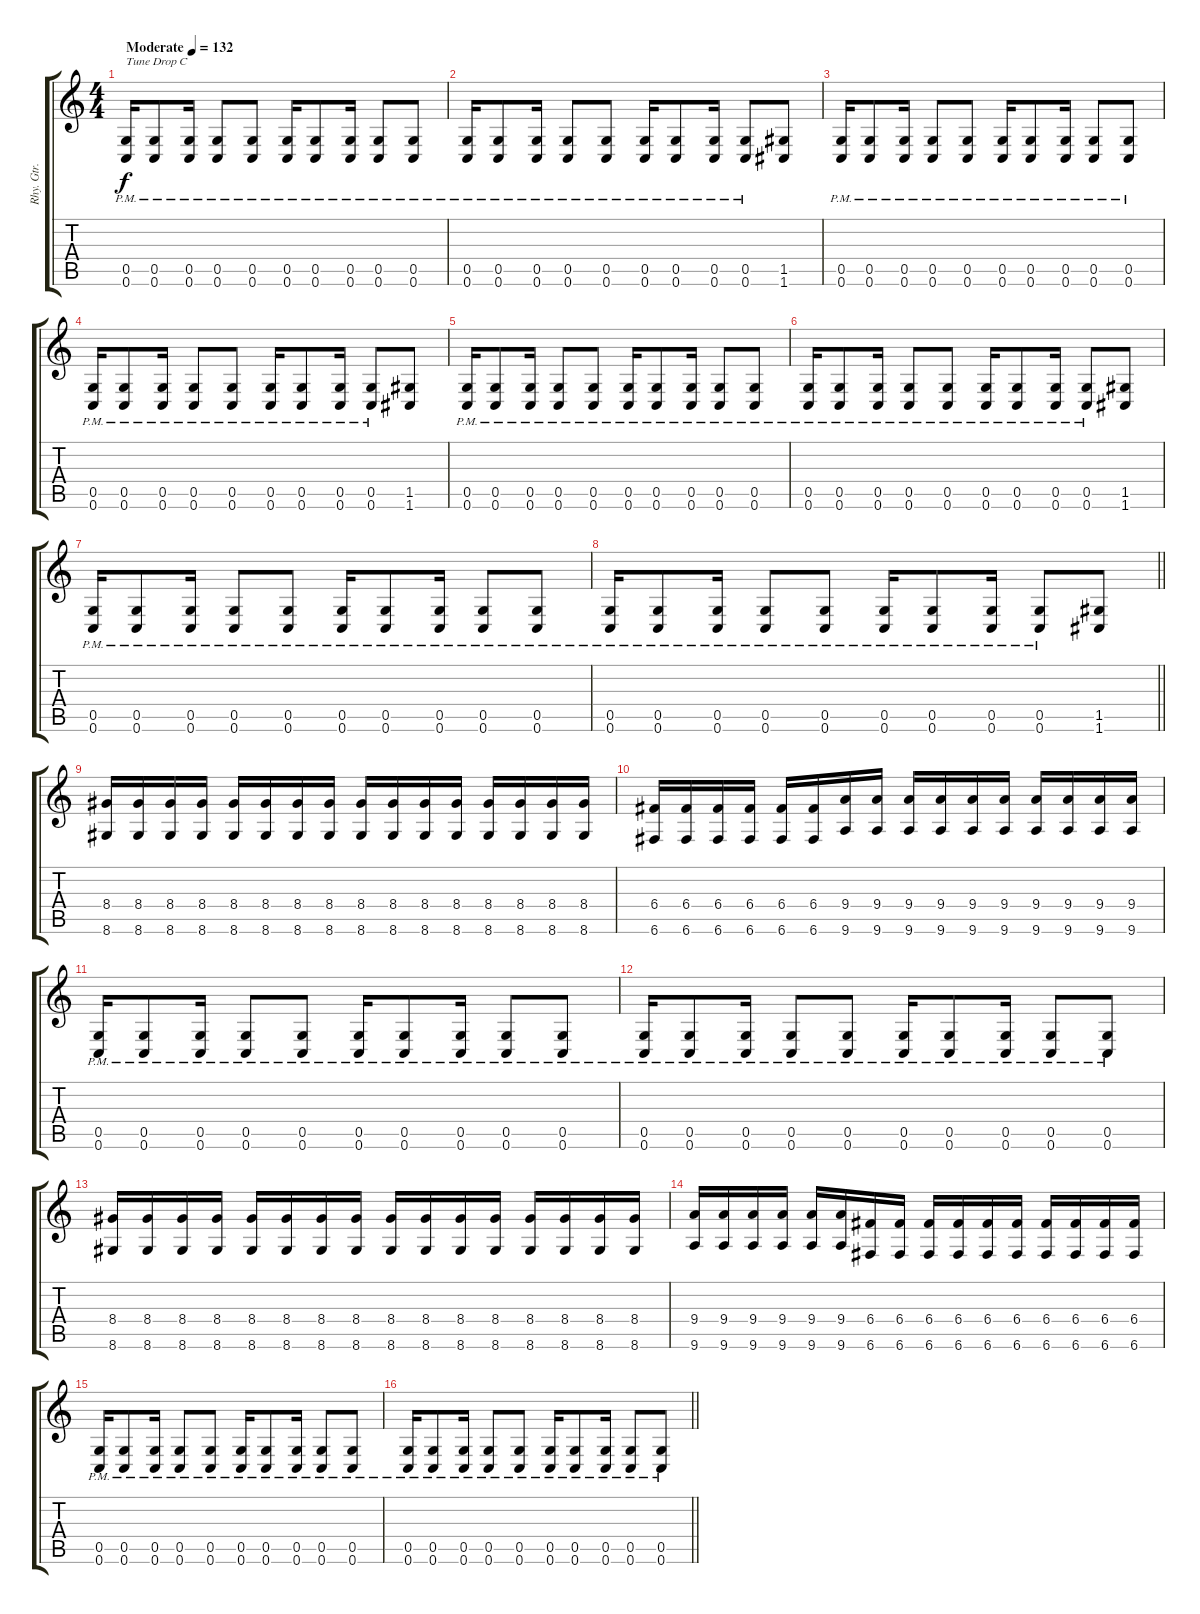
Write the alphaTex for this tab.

\track ("Rhy. Gtr. 1" "Rhy. Gtr. ") {instrument distortionguitar}
\staff {score tabs}
\tuning (D4 A3 F3 C3 G2 C2) {hide}
\ts (4 4)
\tempo (132 "Moderate")
\clef g2
\ks c
(0.5{pm} 0.6{pm}).16{txt "Tune Drop C" dy f instrument distortionguitar} (0.5{pm} 0.6{pm}).8 (0.5{pm} 0.6{pm}).16 (0.5{pm} 0.6{pm}).8 (0.5{pm} 0.6{pm}).8 (0.5{pm} 0.6{pm}).16 (0.5{pm} 0.6{pm}).8 (0.5{pm} 0.6{pm}).16 (0.5{pm} 0.6{pm}).8 (0.5{pm} 0.6{pm}).8 |
(0.5{pm} 0.6{pm}).16 (0.5{pm} 0.6{pm}).8 (0.5{pm} 0.6{pm}).16 (0.5{pm} 0.6{pm}).8 (0.5{pm} 0.6{pm}).8 (0.5{pm} 0.6{pm}).16 (0.5{pm} 0.6{pm}).8 (0.5{pm} 0.6{pm}).16 (0.5{pm} 0.6{pm}).8 (1.5 1.6).8 |
(0.5{pm} 0.6{pm}).16 (0.5{pm} 0.6{pm}).8 (0.5{pm} 0.6{pm}).16 (0.5{pm} 0.6{pm}).8 (0.5{pm} 0.6{pm}).8 (0.5{pm} 0.6{pm}).16 (0.5{pm} 0.6{pm}).8 (0.5{pm} 0.6{pm}).16 (0.5{pm} 0.6{pm}).8 (0.5{pm} 0.6{pm}).8 |
(0.5{pm} 0.6{pm}).16 (0.5{pm} 0.6{pm}).8 (0.5{pm} 0.6{pm}).16 (0.5{pm} 0.6{pm}).8 (0.5{pm} 0.6{pm}).8 (0.5{pm} 0.6{pm}).16 (0.5{pm} 0.6{pm}).8 (0.5{pm} 0.6{pm}).16 (0.5{pm} 0.6{pm}).8 (1.5 1.6).8 |
(0.5{pm} 0.6{pm}).16 (0.5{pm} 0.6{pm}).8 (0.5{pm} 0.6{pm}).16 (0.5{pm} 0.6{pm}).8 (0.5{pm} 0.6{pm}).8 (0.5{pm} 0.6{pm}).16 (0.5{pm} 0.6{pm}).8 (0.5{pm} 0.6{pm}).16 (0.5{pm} 0.6{pm}).8 (0.5{pm} 0.6{pm}).8 |
(0.5{pm} 0.6{pm}).16 (0.5{pm} 0.6{pm}).8 (0.5{pm} 0.6{pm}).16 (0.5{pm} 0.6{pm}).8 (0.5{pm} 0.6{pm}).8 (0.5{pm} 0.6{pm}).16 (0.5{pm} 0.6{pm}).8 (0.5{pm} 0.6{pm}).16 (0.5{pm} 0.6{pm}).8 (1.5 1.6).8 |
(0.5{pm} 0.6{pm}).16 (0.5{pm} 0.6{pm}).8 (0.5{pm} 0.6{pm}).16 (0.5{pm} 0.6{pm}).8 (0.5{pm} 0.6{pm}).8 (0.5{pm} 0.6{pm}).16 (0.5{pm} 0.6{pm}).8 (0.5{pm} 0.6{pm}).16 (0.5{pm} 0.6{pm}).8 (0.5{pm} 0.6{pm}).8 |
\barLineRight lightlight
(0.5{pm} 0.6{pm}).16 (0.5{pm} 0.6{pm}).8 (0.5{pm} 0.6{pm}).16 (0.5{pm} 0.6{pm}).8 (0.5{pm} 0.6{pm}).8 (0.5{pm} 0.6{pm}).16 (0.5{pm} 0.6{pm}).8 (0.5{pm} 0.6{pm}).16 (0.5{pm} 0.6{pm}).8 (1.5 1.6).8 |
\section ("" "")
(8.4 8.6).16 (8.4 8.6).16 (8.4 8.6).16 (8.4 8.6).16 (8.4 8.6).16 (8.4 8.6).16 (8.4 8.6).16 (8.4 8.6).16 (8.4 8.6).16 (8.4 8.6).16 (8.4 8.6).16 (8.4 8.6).16 (8.4 8.6).16 (8.4 8.6).16 (8.4 8.6).16 (8.4 8.6).16 |
(6.4 6.6).16 (6.4 6.6).16 (6.4 6.6).16 (6.4 6.6).16 (6.4 6.6).16 (6.4 6.6).16 (9.4 9.6).16 (9.4 9.6).16 (9.4 9.6).16 (9.4 9.6).16 (9.4 9.6).16 (9.4 9.6).16 (9.4 9.6).16 (9.4 9.6).16 (9.4 9.6).16 (9.4 9.6).16 |
(0.5{pm} 0.6{pm}).16 (0.5{pm} 0.6{pm}).8 (0.5{pm} 0.6{pm}).16 (0.5{pm} 0.6{pm}).8 (0.5{pm} 0.6{pm}).8 (0.5{pm} 0.6{pm}).16 (0.5{pm} 0.6{pm}).8 (0.5{pm} 0.6{pm}).16 (0.5{pm} 0.6{pm}).8 (0.5{pm} 0.6{pm}).8 |
(0.5{pm} 0.6{pm}).16 (0.5{pm} 0.6{pm}).8 (0.5{pm} 0.6{pm}).16 (0.5{pm} 0.6{pm}).8 (0.5{pm} 0.6{pm}).8 (0.5{pm} 0.6{pm}).16 (0.5{pm} 0.6{pm}).8 (0.5{pm} 0.6{pm}).16 (0.5{pm} 0.6{pm}).8 (0.5{pm} 0.6{pm}).8 |
(8.4 8.6).16 (8.4 8.6).16 (8.4 8.6).16 (8.4 8.6).16 (8.4 8.6).16 (8.4 8.6).16 (8.4 8.6).16 (8.4 8.6).16 (8.4 8.6).16 (8.4 8.6).16 (8.4 8.6).16 (8.4 8.6).16 (8.4 8.6).16 (8.4 8.6).16 (8.4 8.6).16 (8.4 8.6).16 |
(9.4 9.6).16 (9.4 9.6).16 (9.4 9.6).16 (9.4 9.6).16 (9.4 9.6).16 (9.4 9.6).16 (6.4 6.6).16 (6.4 6.6).16 (6.4 6.6).16 (6.4 6.6).16 (6.4 6.6).16 (6.4 6.6).16 (6.4 6.6).16 (6.4 6.6).16 (6.4 6.6).16 (6.4 6.6).16 |
(0.5{pm} 0.6{pm}).16 (0.5{pm} 0.6{pm}).8 (0.5{pm} 0.6{pm}).16 (0.5{pm} 0.6{pm}).8 (0.5{pm} 0.6{pm}).8 (0.5{pm} 0.6{pm}).16 (0.5{pm} 0.6{pm}).8 (0.5{pm} 0.6{pm}).16 (0.5{pm} 0.6{pm}).8 (0.5{pm} 0.6{pm}).8 |
\barLineRight lightlight
(0.5{pm} 0.6{pm}).16 (0.5{pm} 0.6{pm}).8 (0.5{pm} 0.6{pm}).16 (0.5{pm} 0.6{pm}).8 (0.5{pm} 0.6{pm}).8 (0.5{pm} 0.6{pm}).16 (0.5{pm} 0.6{pm}).8 (0.5{pm} 0.6{pm}).16 (0.5{pm} 0.6{pm}).8 (0.5{pm} 0.6{pm}).8
